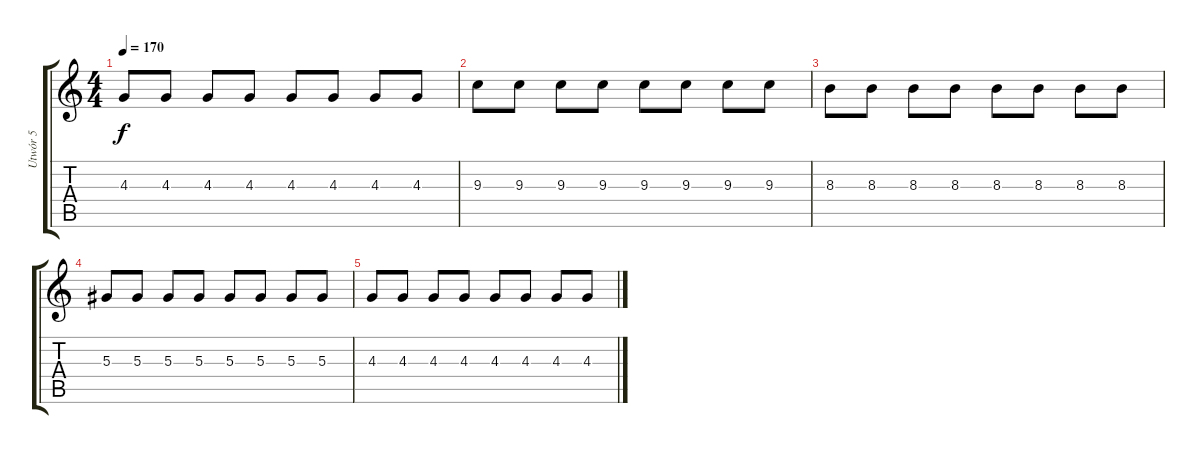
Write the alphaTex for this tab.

\track ("Utwór 5" "Utwór 5") {instrument overdrivenguitar}
\staff {score tabs}
\tuning (C4 G3 Eb3 Bb2 F2 C2) {hide}
\ts (4 4)
\tempo 170
\clef g2
\ks c
4.3.8{dy f} 4.3.8 4.3.8 4.3.8 4.3.8 4.3.8 4.3.8 4.3.8 |
9.3.8 9.3.8 9.3.8 9.3.8 9.3.8 9.3.8 9.3.8 9.3.8 |
8.3.8 8.3.8 8.3.8 8.3.8 8.3.8 8.3.8 8.3.8 8.3.8 |
5.3.8 5.3.8 5.3.8 5.3.8 5.3.8 5.3.8 5.3.8 5.3.8 |
4.3.8 4.3.8 4.3.8 4.3.8 4.3.8 4.3.8 4.3.8 4.3.8
